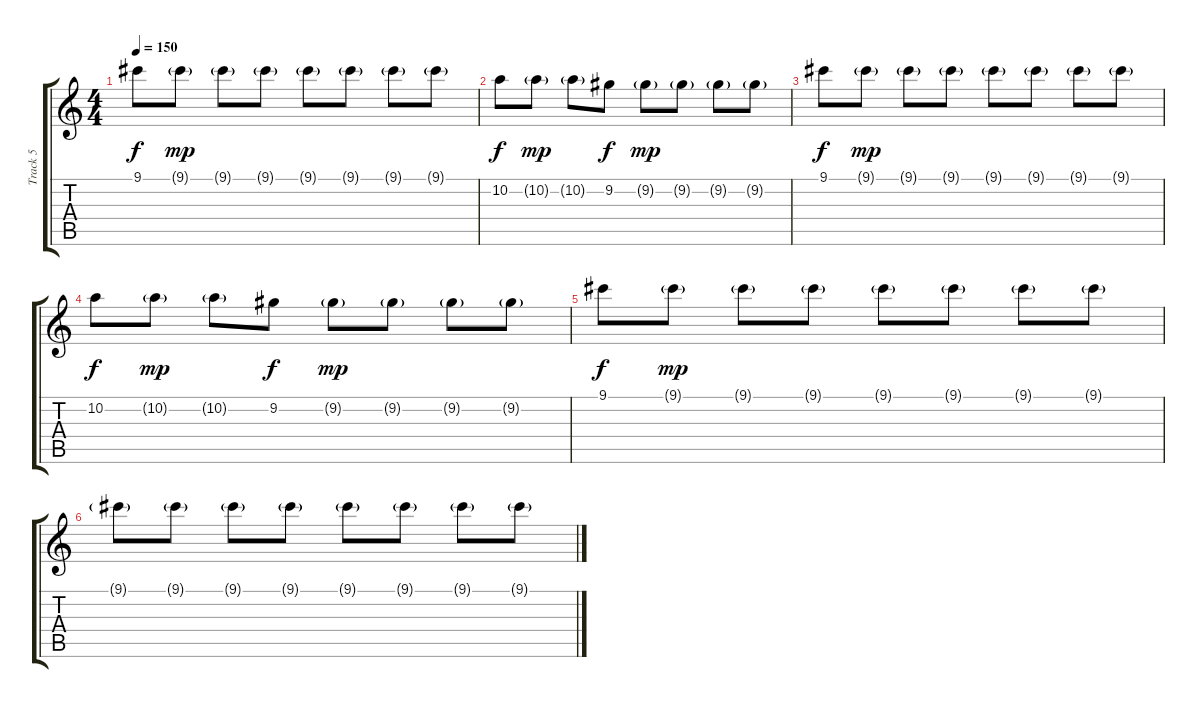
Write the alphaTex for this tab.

\track ("Track 5" "Track 5") {instrument electricguitarjazz}
\staff {score tabs}
\tuning (E4 B3 G3 D3 A2 E2) {hide}
\ts (4 4)
\tempo 150
\clef g2
\ks c
9.1.8{dy f} 9.1{g}.8{dy mp} 9.1{g}.8 9.1{g}.8 9.1{g}.8 9.1{g}.8 9.1{g}.8 9.1{g}.8 |
10.2.8{dy f} 10.2{g}.8{dy mp} 10.2{g}.8 9.2.8{dy f} 9.2{g}.8{dy mp} 9.2{g}.8 9.2{g}.8 9.2{g}.8 |
9.1.8{dy f} 9.1{g}.8{dy mp} 9.1{g}.8 9.1{g}.8 9.1{g}.8 9.1{g}.8 9.1{g}.8 9.1{g}.8 |
10.2.8{dy f} 10.2{g}.8{dy mp} 10.2{g}.8 9.2.8{dy f} 9.2{g}.8{dy mp} 9.2{g}.8 9.2{g}.8 9.2{g}.8 |
9.1.8{dy f} 9.1{g}.8{dy mp} 9.1{g}.8 9.1{g}.8 9.1{g}.8 9.1{g}.8 9.1{g}.8 9.1{g}.8 |
9.1{g}.8 9.1{g}.8 9.1{g}.8 9.1{g}.8 9.1{g}.8 9.1{g}.8 9.1{g}.8 9.1{g}.8
